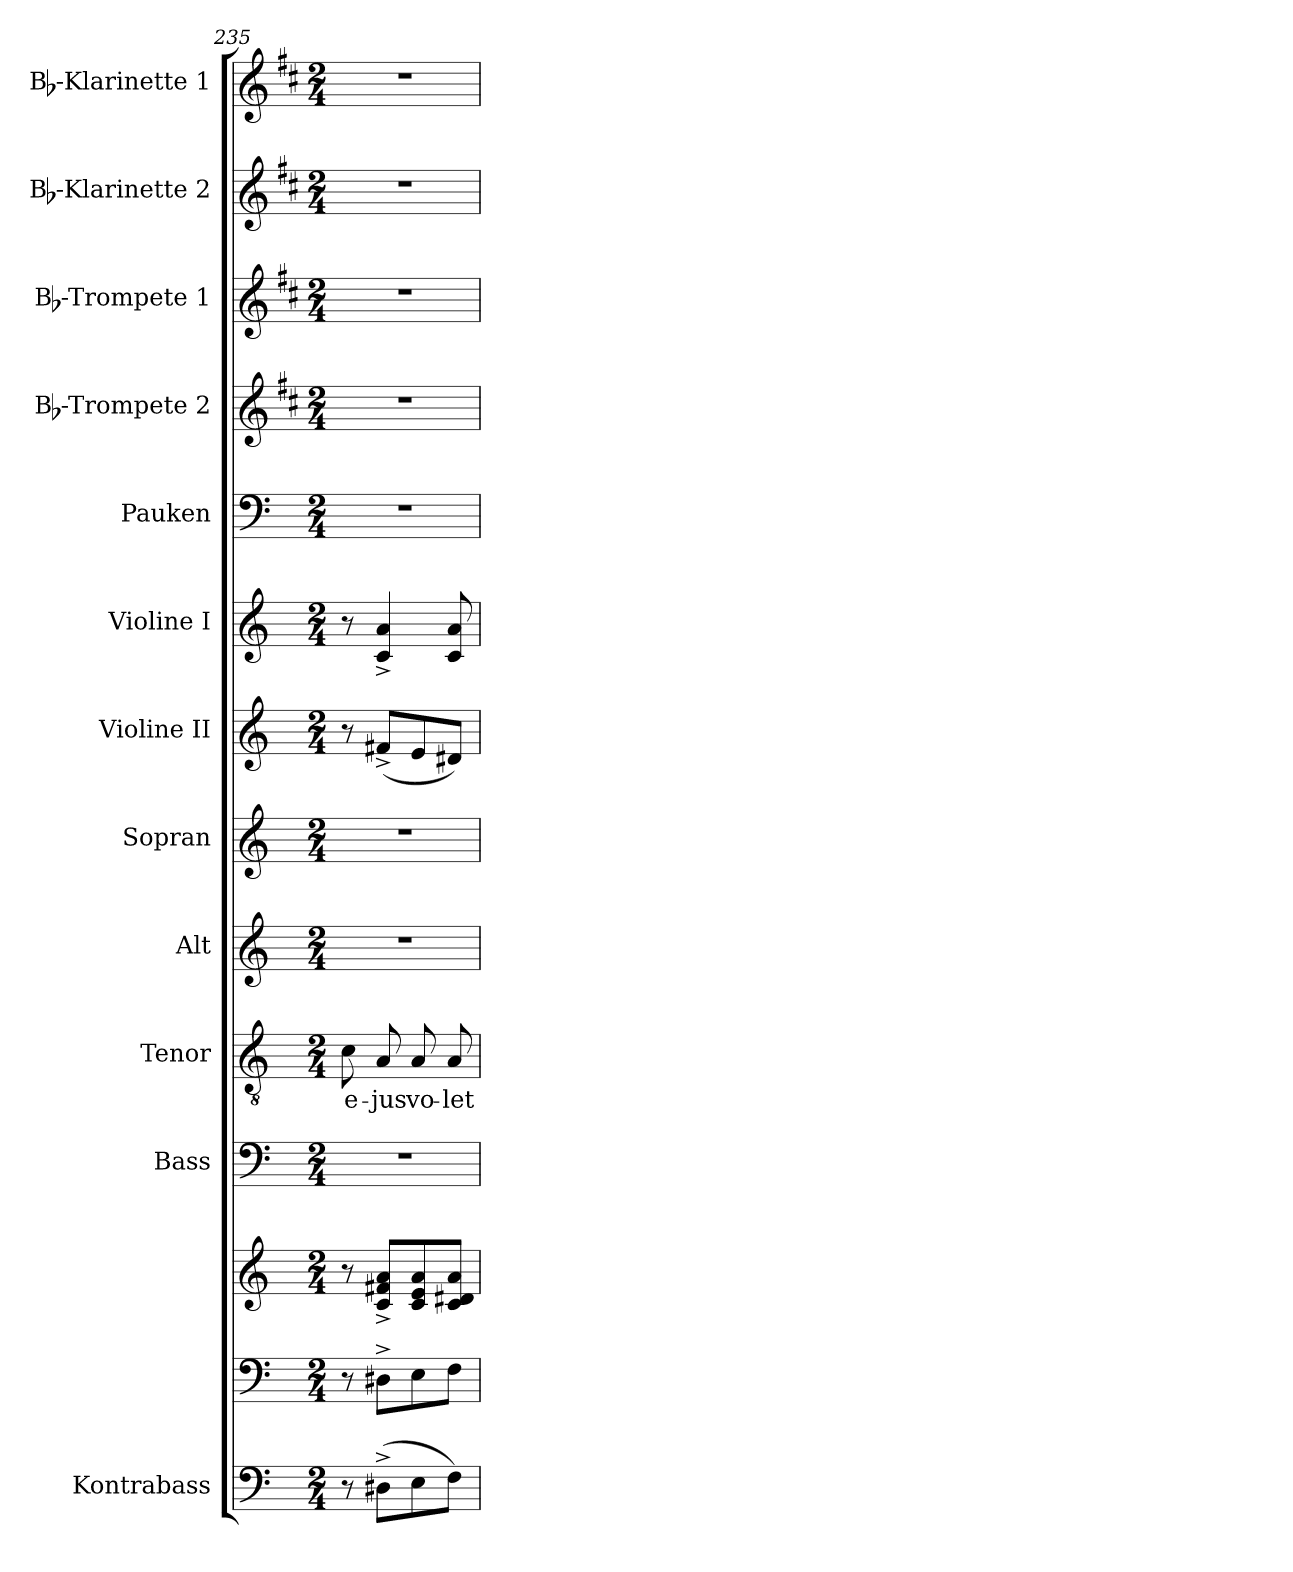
**kern	**kern	**kern	**kern	**kern	**text	**kern	**kern	**kern	**kern	**kern	**kern	**kern	**kern	**kern
*part13	*part12	*part12	*part11	*part10	*part10	*part9	*part8	*part7	*part6	*part5	*part4	*part3	*part2	*part1
*staff14	*staff13	*staff12	*staff11	*staff10	*staff10	*staff9	*staff8	*staff7	*staff6	*staff5	*staff4	*staff3	*staff2	*staff1
*I"Kontrabass	*	*	*I"Bass	*I"Tenor	*	*I"Alt	*I"Sopran	*I"Violine II	*I"Violine I	*I"Pauken	*I"Bb-Trompete 2	*I"Bb-Trompete 1	*I"Bb-Klarinette 2	*I"Bb-Klarinette 1
*I'Kb.	*	*	*I'B.	*I'T.	*	*I'A.	*I'S.	*I'Vl. II	*I'Vl. I	*I'Pk.	*I'Bb Trp. 2	*I'Bb Trp. 1	*I'Bb Kl. 2	*I'Bb Kl. 1
*clefF4	*clefF4	*clefG2	*clefF4	*clefGv2	*	*clefG2	*clefG2	*clefG2	*clefG2	*clefF4	*clefG2	*clefG2	*clefG2	*clefG2
*ITrd7c12	*	*	*	*	*	*	*	*	*	*	*ITrd1c2	*ITrd1c2	*ITrd1c2	*ITrd1c2
*k[]	*k[]	*k[]	*k[]	*k[]	*	*k[]	*k[]	*k[]	*k[]	*k[]	*k[]	*k[]	*k[]	*k[]
*C:	*C:	*C:	*C:	*C:	*	*C:	*C:	*C:	*C:	*C:	*C:	*C:	*C:	*C:
*M2/4	*M2/4	*M2/4	*M2/4	*M2/4	*	*M2/4	*M2/4	*M2/4	*M2/4	*M2/4	*M2/4	*M2/4	*M2/4	*M2/4
=235	=235	=235	=235	=235	=235	=235	=235	=235	=235	=235	=235	=235	=235	=235
!	!	!	!	!	!LO:LY:b	!	!	!	!	!	!	!	!	!
8r	8r	8r	2r	8c\	e-	2r	2r	8r	8r	2r	2r	2r	2r	2r
!	!	!	!	!	!LO:LY:b	!	!	!	!	!	!	!	!	!
(>8DD#X^>\L	8D#X^>\L	8c/^< 8f#X/^< 8a/^<L	.	8A/	-jus	.	.	(<8f#X^</L	4c/^< 4a/^<	.	.	.	.	.
!	!	!	!	!	!LO:LY:b	!	!	!	!	!	!	!	!	!
8EE\	8E\	8c/ 8e/ 8a/	.	8A/	vo-	.	.	8e/	.	.	.	.	.	.
!	!	!	!	!	!LO:LY:b	!	!	!	!	!	!	!	!	!
8FF\J)	8F\J	8c/ 8d#X/ 8a/J	.	8A/	-let	.	.	8d#X/J)	8c/ 8a/	.	.	.	.	.
=	=	=	=	=	=	=	=	=	=	=	=	=	=	=
*-	*-	*-	*-	*-	*-	*-	*-	*-	*-	*-	*-	*-	*-	*-
